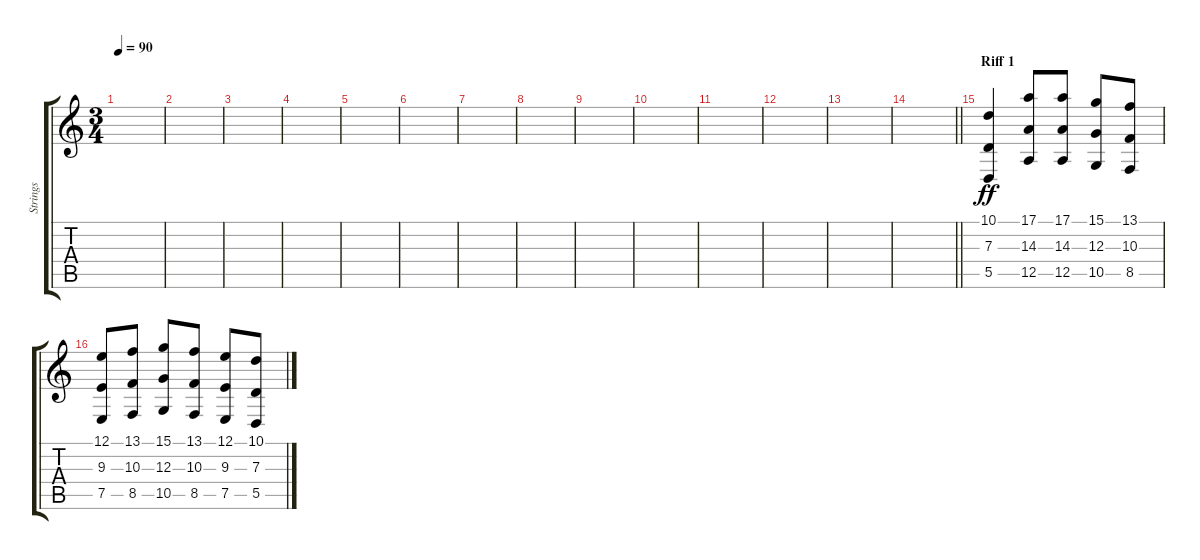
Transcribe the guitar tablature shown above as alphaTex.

\track ("Strings" "Strings") {instrument stringensemble1}
\staff {score tabs}
\tuning (E4 B3 G3 D3 A2 E2) {hide}
\ts (3 4)
\tempo 90
\clef g2
\ks c
|
|
|
|
|
|
|
|
|
|
|
|
|
\barLineRight lightlight
|
\section ("" "Riff 1")
(10.1 7.3 5.5).4{dy ff} (17.1 14.3 12.5).8 (17.1 14.3 12.5).8 (15.1 12.3 10.5).8 (13.1 10.3 8.5).8 |
(12.1 9.3 7.5).8 (13.1 10.3 8.5).8 (15.1 12.3 10.5).8 (13.1 10.3 8.5).8 (12.1 9.3 7.5).8 (10.1 7.3 5.5).8
